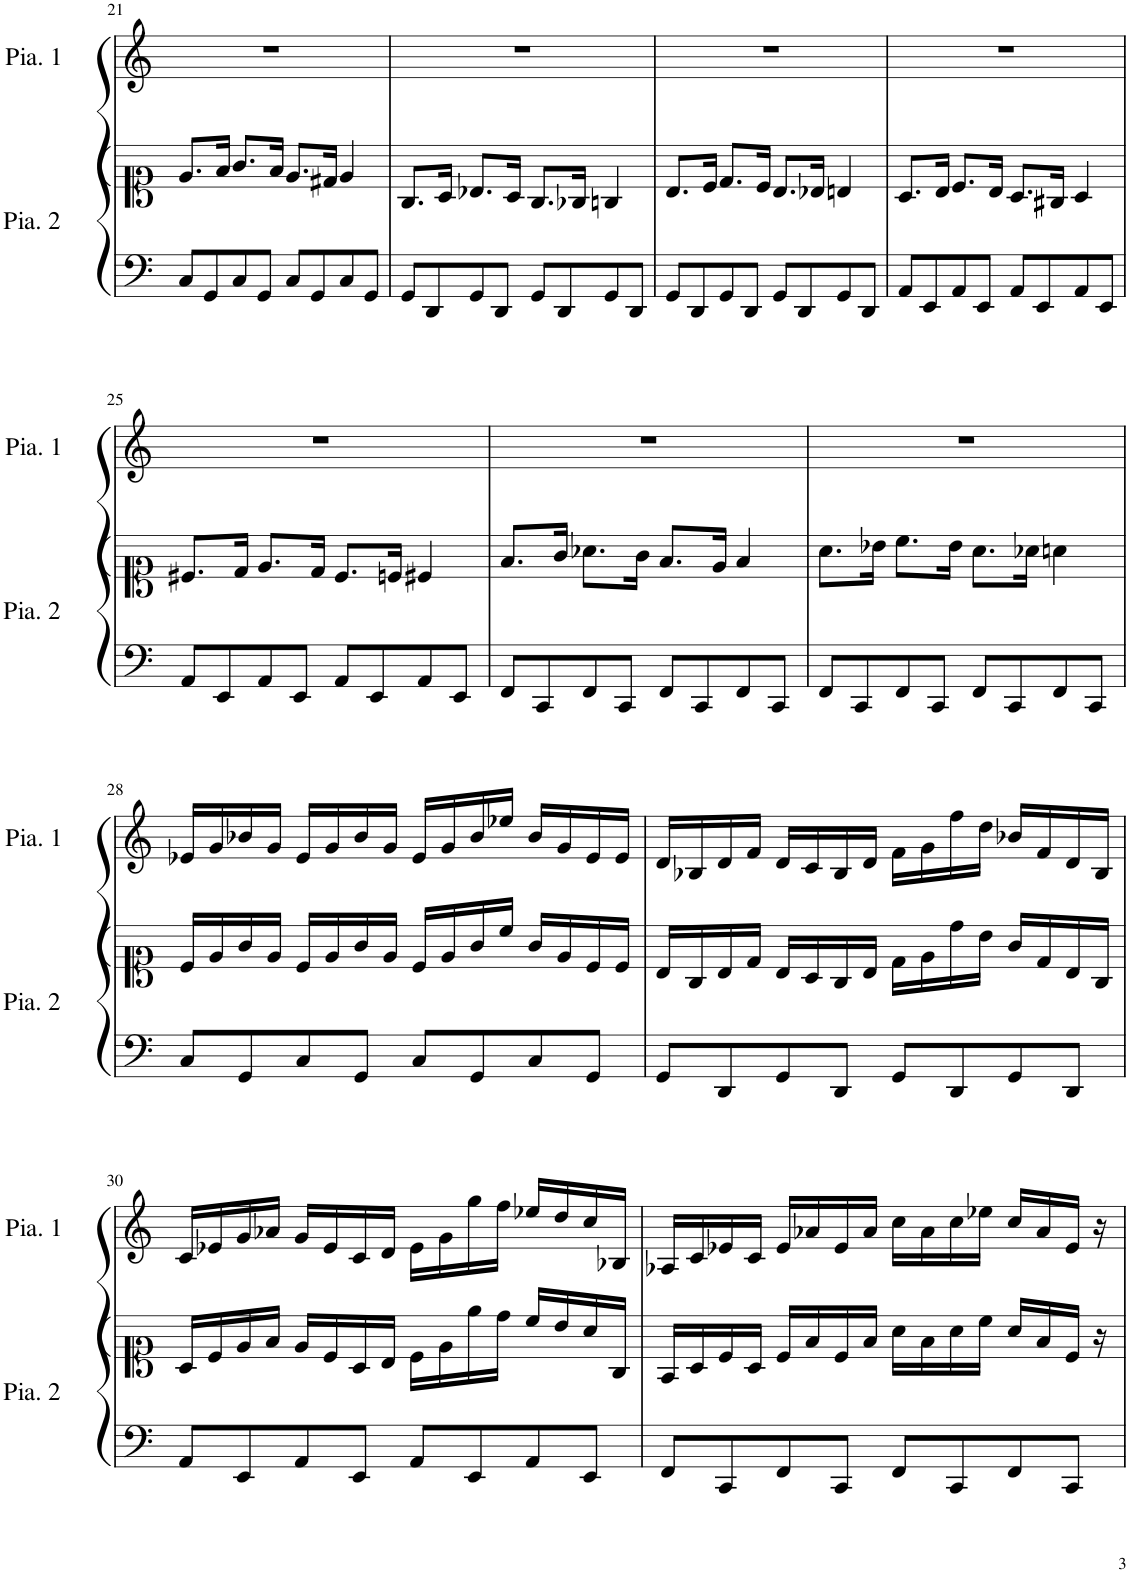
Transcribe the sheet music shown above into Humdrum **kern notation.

**kern	**kern	**kern
*part2	*part2	*part1
*staff3	*staff2	*staff1
*I"Piano 2	*	*I"Piano 1
*I'Pia. 2	*	*I'Pia. 1
!!LO:PB:g=z
*clefF4	*clefC1	*clefG2
*k[]	*k[]	*k[]
*M4/4	*M4/4	*M4/4
*met(c)	*met(c)	*met(c)
=21	=21	=21
8C/L	8.e/L	1r
8GG/	.	.
.	16f/Jk	.
8C/	8.g/L	.
8GG/J	.	.
.	16f/Jk	.
8C/L	8.e/L	.
8GG/	.	.
.	16d#X/Jk	.
8C/	4e/	.
8GG/J	.	.
=22	=22	=22
8GG/L	8.G/L	1r
8DD/	.	.
.	16A/Jk	.
8GG/	8.B-X/L	.
8DD/J	.	.
.	16A/Jk	.
8GG/L	8.G/L	.
8DD/	.	.
.	16G-X/Jk	.
8GG/	4Gn/	.
8DD/J	.	.
=23	=23	=23
8GG/L	8.B/L	1r
8DD/	.	.
.	16c/Jk	.
8GG/	8.d/L	.
8DD/J	.	.
.	16c/Jk	.
8GG/L	8.B/L	.
8DD/	.	.
.	16B-X/Jk	.
8GG/	4Bn/	.
8DD/J	.	.
=24	=24	=24
8AA/L	8.A/L	1r
8EE/	.	.
.	16B/Jk	.
8AA/	8.c/L	.
8EE/J	.	.
.	16B/Jk	.
8AA/L	8.A/L	.
8EE/	.	.
.	16G#X/Jk	.
8AA/	4A/	.
8EE/J	.	.
!!LO:LB:g=z
=25	=25	=25
8AA/L	8.c#X/L	1r
8EE/	.	.
.	16d/Jk	.
8AA/	8.e/L	.
8EE/J	.	.
.	16d/Jk	.
8AA/L	8.c#/L	.
8EE/	.	.
.	16cn/Jk	.
8AA/	4c#X/	.
8EE/J	.	.
=26	=26	=26
8FF/L	8.f/L	1r
8CC/	.	.
.	16g/Jk	.
8FF/	8.a-X\L	.
8CC/J	.	.
.	16g\Jk	.
8FF/L	8.f/L	.
8CC/	.	.
.	16e/Jk	.
8FF/	4f/	.
8CC/J	.	.
=27	=27	=27
8FF/L	8.a\L	1r
8CC/	.	.
.	16b-X\Jk	.
8FF/	8.cc\L	.
8CC/J	.	.
.	16b-\Jk	.
8FF/L	8.a\L	.
8CC/	.	.
.	16a-X\Jk	.
8FF/	4an\	.
8CC/J	.	.
!!LO:LB:g=z
=28	=28	=28
8C/L	16c/LL	16e-X/LL
.	16e/	16g/
8GG/	16g/	16b-X/
.	16e/JJ	16g/JJ
8C/	16c/LL	16e-/LL
.	16e/	16g/
8GG/J	16g/	16b-/
.	16e/JJ	16g/JJ
8C/L	16c/LL	16e-/LL
.	16e/	16g/
8GG/	16g/	16b-/
.	16cc/JJ	16ee-X/JJ
8C/	16g/LL	16b-/LL
.	16e/	16g/
8GG/J	16c/	16e-/
.	16c/JJ	16e-/JJ
=29	=29	=29
8GG/L	16B/LL	16d/LL
.	16G/	16B-X/
8DD/	16B/	16d/
.	16d/JJ	16f/JJ
8GG/	16B/LL	16d/LL
.	16A/	16c/
8DD/J	16G/	16B-/
.	16B/JJ	16d/JJ
8GG/L	16d\LL	16f\LL
.	16e\	16g\
8DD/	16dd\	16ff\
.	16b\JJ	16dd\JJ
8GG/	16g/LL	16b-X/LL
.	16d/	16f/
8DD/J	16B/	16d/
.	16G/JJ	16B-/JJ
!!LO:LB:g=z
=30	=30	=30
8AA/L	16A/LL	16c/LL
.	16c/	16e-X/
8EE/	16e/	16g/
.	16f/JJ	16a-X/JJ
8AA/	16e/LL	16g/LL
.	16c/	16e-/
8EE/J	16A/	16c/
.	16B/JJ	16d/JJ
8AA/L	16c\LL	16e-\LL
.	16e\	16g\
8EE/	16ee\	16gg\
.	16dd\JJ	16ff\JJ
8AA/	16cc/LL	16ee-X/LL
.	16b/	16dd/
8EE/J	16a/	16cc/
.	16G/JJ	16B-X/JJ
=31	=31	=31
8FF/L	16F/LL	16A-X/LL
.	16A/	16c/
8CC/	16c/	16e-X/
.	16A/JJ	16c/JJ
8FF/	16c/LL	16e-/LL
.	16f/	16a-X/
8CC/J	16c/	16e-/
.	16f/JJ	16a-/JJ
8FF/L	16a\LL	16cc\LL
.	16f\	16a-\
8CC/	16a\	16cc\
.	16cc\JJ	16ee-X\JJ
8FF/	16a/LL	16cc/LL
.	16f/	16a-/
8CC/J	16c/JJ	16e-/JJ
.	16r	16r
=	=	=
*-	*-	*-
